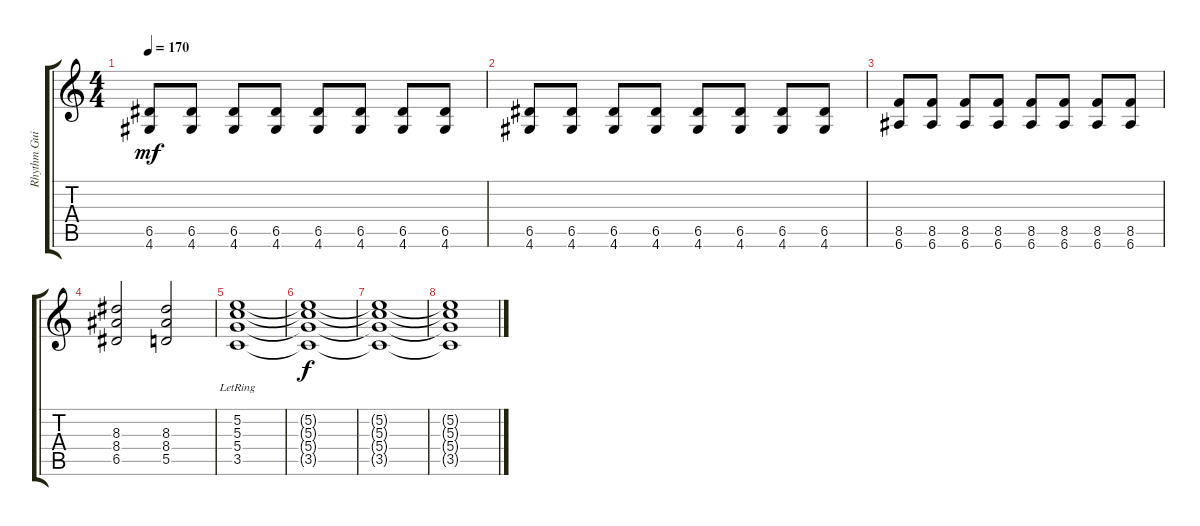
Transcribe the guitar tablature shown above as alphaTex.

\track ("Rhythm Guitar" "Rhythm Gui") {instrument distortionguitar}
\staff {score tabs}
\tuning (E4 B3 G3 D3 A2 E2) {hide}
\ts (4 4)
\tempo 170
\clef g2
\ks c
(6.5 4.6).8{dy mf} (6.5 4.6).8 (6.5 4.6).8 (6.5 4.6).8 (6.5 4.6).8 (6.5 4.6).8 (6.5 4.6).8 (6.5 4.6).8 |
(6.5 4.6).8 (6.5 4.6).8 (6.5 4.6).8 (6.5 4.6).8 (6.5 4.6).8 (6.5 4.6).8 (6.5 4.6).8 (6.5 4.6).8 |
(8.5 6.6).8 (8.5 6.6).8 (8.5 6.6).8 (8.5 6.6).8 (8.5 6.6).8 (8.5 6.6).8 (8.5 6.6).8 (8.5 6.6).8 |
(8.3 8.4 6.5).2 (8.3 8.4 5.5).2 |
(5.2 5.3 5.4{lr} 3.5{lr}).1 |
(5.2{t} 5.3{t} 5.4{t} 3.5{t}).1{dy f} |
(5.2{t} 5.3{t} 5.4{t} 3.5{t}).1 |
(5.2{t} 5.3{t} 5.4{t} 3.5{t}).1
